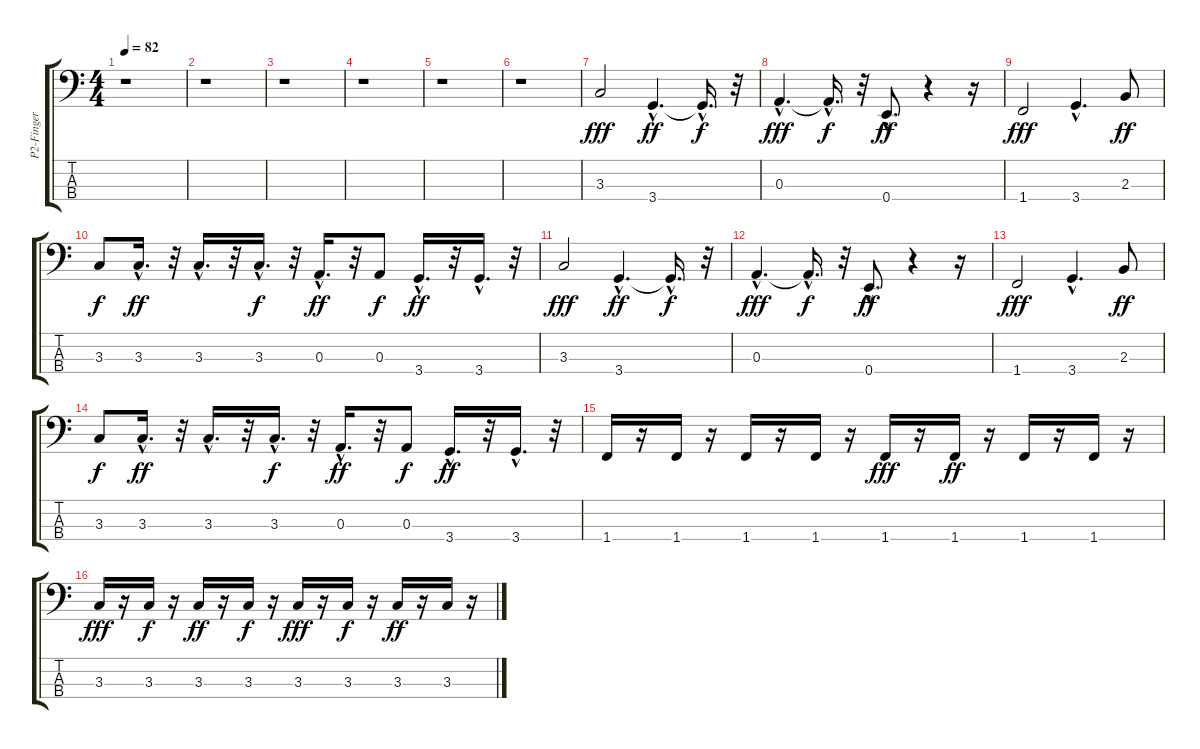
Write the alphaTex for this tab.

\track ("P2-Finger Bass." "P2-Finger ") {instrument electricbassfinger}
\staff {score tabs}
\tuning (G2 D2 A1 E1) {hide}
\ts (4 4)
\tempo 82
\clef f4
\ks c
r.1{dy fff instrument electricbassfinger} |
r.1 |
r.1 |
r.1 |
r.1 |
r.1 |
3.3.2 3.4{hac}.4{d dy ff} 3.4{hac t}.16{d dy f} r.32 |
0.3{hac}.4{d dy fff} 0.3{hac t}.16{d dy f} r.32 0.4{hac}.8{d dy ff} r.4 r.16 |
1.4.2{dy fff} 3.4{hac}.4{d} 2.3.8{dy ff} |
3.3.8{dy f} 3.3{hac}.16{d dy ff} r.32 3.3{hac}.16{d} r.32 3.3{hac}.16{d dy f} r.32 0.3{hac}.16{d dy ff} r.32 0.3.8{dy f} 3.4{hac}.16{d dy ff} r.32 3.4{hac}.16{d} r.32 |
3.3.2{dy fff} 3.4{hac}.4{d dy ff} 3.4{hac t}.16{d dy f} r.32 |
0.3{hac}.4{d dy fff} 0.3{hac t}.16{d dy f} r.32 0.4{hac}.8{d dy ff} r.4 r.16 |
1.4.2{dy fff} 3.4{hac}.4{d} 2.3.8{dy ff} |
3.3.8{dy f} 3.3{hac}.16{d dy ff} r.32 3.3{hac}.16{d} r.32 3.3{hac}.16{d dy f} r.32 0.3{hac}.16{d dy ff} r.32 0.3.8{dy f} 3.4{hac}.16{d dy ff} r.32 3.4{hac}.16{d} r.32 |
1.4.16 r.16 1.4.16 r.16 1.4.16 r.16 1.4.16 r.16 1.4.16{dy fff} r.16 1.4.16{dy ff} r.16 1.4.16 r.16 1.4.16 r.16 |
3.3.16{dy fff} r.16 3.3.16{dy f} r.16 3.3.16{dy ff} r.16 3.3.16{dy f} r.16 3.3.16{dy fff} r.16 3.3.16{dy f} r.16 3.3.16{dy ff} r.16 3.3.16 r.16
